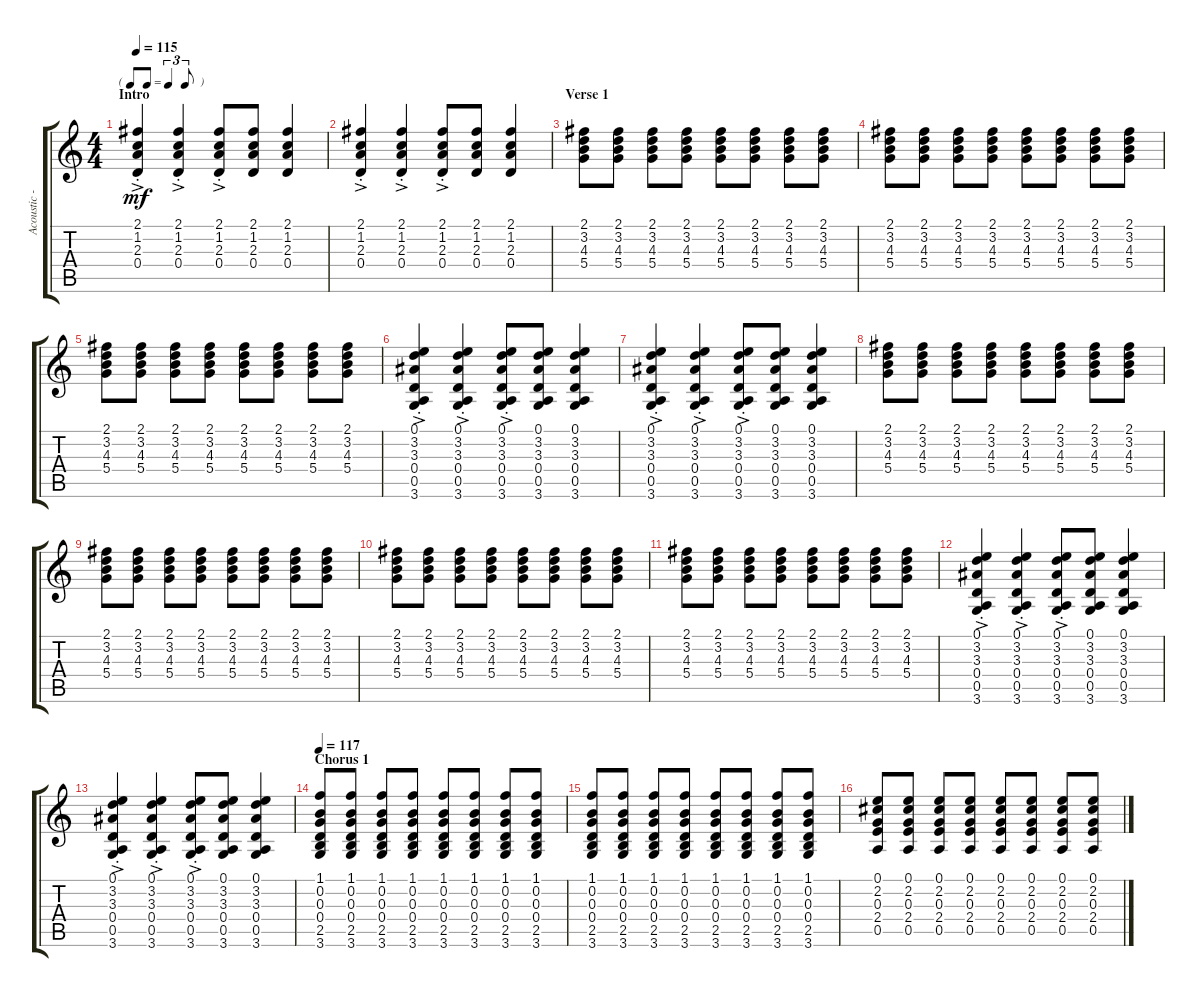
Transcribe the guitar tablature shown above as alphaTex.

\track ("Acoustic - Gilmour" "Acoustic -") {instrument acousticguitarsteel}
\staff {score tabs}
\tuning (E4 B3 G3 D3 A2 E2) {hide}
\ts (4 4)
\tf triplet8th
\section ("" "Intro")
\tempo 115
\clef g2
\ks c
(2.1{ac st} 1.2{ac st} 2.3 0.4{ac st}).4{dy mf instrument acousticguitarsteel} (2.1 1.2{ac st} 2.3 0.4).4 (2.1 1.2 2.3{ac st} 0.4).8 (2.1 1.2 2.3 0.4).8 (2.1 1.2 2.3 0.4).4 |
(2.1{ac st} 1.2{ac st} 2.3{ac st} 0.4{ac st}).4 (2.1{ac st} 1.2{ac st} 2.3{ac st} 0.4).4 (2.1{ac st} 1.2 2.3{ac st} 0.4{ac st}).8 (2.1 1.2 2.3 0.4).8 (2.1 1.2 2.3 0.4).4 |
\section ("" "Verse 1")
(2.1 3.2 4.3 5.4).8 (2.1 3.2 4.3 5.4).8 (2.1 3.2 4.3 5.4).8 (2.1 3.2 4.3 5.4).8 (2.1 3.2 4.3 5.4).8 (2.1 3.2 4.3 5.4).8 (2.1 3.2 4.3 5.4).8 (2.1 3.2 4.3 5.4).8 |
(2.1 3.2 4.3 5.4).8 (2.1 3.2 4.3 5.4).8 (2.1 3.2 4.3 5.4).8 (2.1 3.2 4.3 5.4).8 (2.1 3.2 4.3 5.4).8 (2.1 3.2 4.3 5.4).8 (2.1 3.2 4.3 5.4).8 (2.1 3.2 4.3 5.4).8 |
(2.1 3.2 4.3 5.4).8 (2.1 3.2 4.3 5.4).8 (2.1 3.2 4.3 5.4).8 (2.1 3.2 4.3 5.4).8 (2.1 3.2 4.3 5.4).8 (2.1 3.2 4.3 5.4).8 (2.1 3.2 4.3 5.4).8 (2.1 3.2 4.3 5.4).8 |
(0.1{ac st} 3.2{ac st} 3.3 0.4{ac st} 0.5 3.6).4 (0.1 3.2{ac st} 3.3 0.4 0.5 3.6).4 (0.1 3.2 3.3{ac st} 0.4 0.5 3.6).8 (0.1 3.2 3.3 0.4 0.5 3.6).8 (0.1 3.2 3.3 0.4 0.5 3.6).4 |
(0.1{ac st} 3.2{ac st} 3.3 0.4{ac st} 0.5 3.6).4 (0.1 3.2{ac st} 3.3 0.4 0.5 3.6).4 (0.1 3.2 3.3{ac st} 0.4 0.5 3.6).8 (0.1 3.2 3.3 0.4 0.5 3.6).8 (0.1 3.2 3.3 0.4 0.5 3.6).4 |
(2.1 3.2 4.3 5.4).8 (2.1 3.2 4.3 5.4).8 (2.1 3.2 4.3 5.4).8 (2.1 3.2 4.3 5.4).8 (2.1 3.2 4.3 5.4).8 (2.1 3.2 4.3 5.4).8 (2.1 3.2 4.3 5.4).8 (2.1 3.2 4.3 5.4).8 |
(2.1 3.2 4.3 5.4).8 (2.1 3.2 4.3 5.4).8 (2.1 3.2 4.3 5.4).8 (2.1 3.2 4.3 5.4).8 (2.1 3.2 4.3 5.4).8 (2.1 3.2 4.3 5.4).8 (2.1 3.2 4.3 5.4).8 (2.1 3.2 4.3 5.4).8 |
(2.1 3.2 4.3 5.4).8 (2.1 3.2 4.3 5.4).8 (2.1 3.2 4.3 5.4).8 (2.1 3.2 4.3 5.4).8 (2.1 3.2 4.3 5.4).8 (2.1 3.2 4.3 5.4).8 (2.1 3.2 4.3 5.4).8 (2.1 3.2 4.3 5.4).8 |
(2.1 3.2 4.3 5.4).8 (2.1 3.2 4.3 5.4).8 (2.1 3.2 4.3 5.4).8 (2.1 3.2 4.3 5.4).8 (2.1 3.2 4.3 5.4).8 (2.1 3.2 4.3 5.4).8 (2.1 3.2 4.3 5.4).8 (2.1 3.2 4.3 5.4).8 |
(0.1{ac st} 3.2{ac st} 3.3 0.4{ac st} 0.5 3.6).4 (0.1 3.2{ac st} 3.3 0.4 0.5 3.6).4 (0.1 3.2 3.3{ac st} 0.4 0.5 3.6).8 (0.1 3.2 3.3 0.4 0.5 3.6).8 (0.1 3.2 3.3 0.4 0.5 3.6).4 |
(0.1{ac st} 3.2{ac st} 3.3 0.4{ac st} 0.5 3.6).4 (0.1 3.2{ac st} 3.3 0.4 0.5 3.6).4 (0.1 3.2 3.3{ac st} 0.4 0.5 3.6).8 (0.1 3.2 3.3 0.4 0.5 3.6).8 (0.1 3.2 3.3 0.4 0.5 3.6).4 |
\section ("" "Chorus 1")
\tempo 117
(1.1 0.2 0.3 0.4 2.5 3.6).8 (1.1 0.2 0.3 0.4 2.5 3.6).8 (1.1 0.2 0.3 0.4 2.5 3.6).8 (1.1 0.2 0.3 0.4 2.5 3.6).8 (1.1 0.2 0.3 0.4 2.5 3.6).8 (1.1 0.2 0.3 0.4 2.5 3.6).8 (1.1 0.2 0.3 0.4 2.5 3.6).8 (1.1 0.2 0.3 0.4 2.5 3.6).8 |
(1.1 0.2 0.3 0.4 2.5 3.6).8 (1.1 0.2 0.3 0.4 2.5 3.6).8 (1.1 0.2 0.3 0.4 2.5 3.6).8 (1.1 0.2 0.3 0.4 2.5 3.6).8 (1.1 0.2 0.3 0.4 2.5 3.6).8 (1.1 0.2 0.3 0.4 2.5 3.6).8 (1.1 0.2 0.3 0.4 2.5 3.6).8 (1.1 0.2 0.3 0.4 2.5 3.6).8 |
(0.1 2.2 0.3 2.4 0.5).8 (0.1 2.2 0.3 2.4 0.5).8 (0.1 2.2 0.3 2.4 0.5).8 (0.1 2.2 0.3 2.4 0.5).8 (0.1 2.2 0.3 2.4 0.5).8 (0.1 2.2 0.3 2.4 0.5).8 (0.1 2.2 0.3 2.4 0.5).8 (0.1 2.2 0.3 2.4 0.5).8
